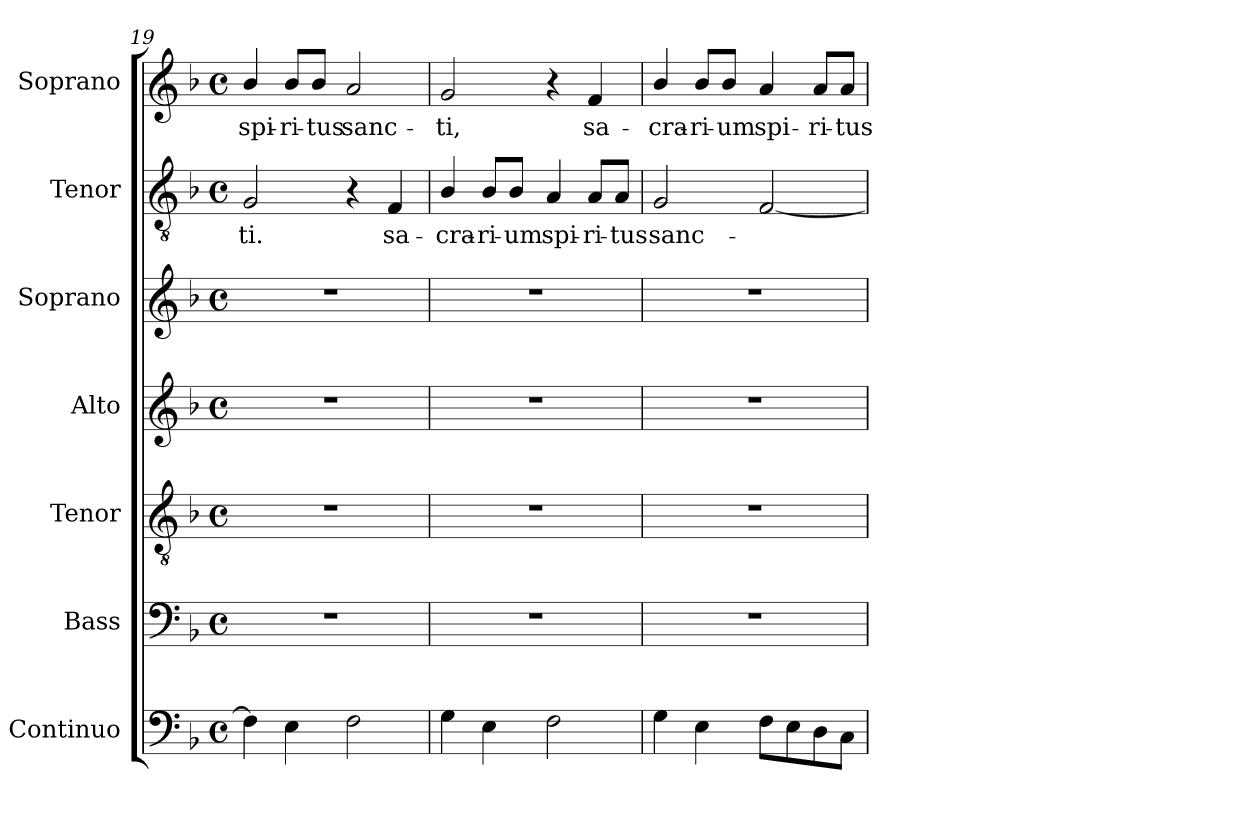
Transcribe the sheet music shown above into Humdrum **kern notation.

**kern	**kern	**kern	**kern	**kern	**kern	**text	**kern	**text
*part7	*part6	*part5	*part4	*part3	*part2	*part2	*part1	*part1
*staff7	*staff6	*staff5	*staff4	*staff3	*staff2	*staff2	*staff1	*staff1
*I"Continuo	*I"Bass	*I"Tenor	*I"Alto	*I"Soprano	*I"Tenor	*	*I"Soprano	*
*I'Cont.	*I'B.	*I'T.	*I'A.	*I'S.	*I'T.	*	*I'S.	*
*clefF4	*clefF4	*clefGv2	*clefG2	*clefG2	*clefGv2	*	*clefG2	*
*	*	*ITrd7c12	*	*	*ITrd7c12	*	*	*
*k[b-]	*k[b-]	*k[b-]	*k[b-]	*k[b-]	*k[b-]	*	*k[b-]	*
*F:	*F:	*F:	*F:	*F:	*F:	*	*F:	*
*M4/4	*M4/4	*M4/4	*M4/4	*M4/4	*M4/4	*	*M4/4	*
*met(c)	*met(c)	*met(c)	*met(c)	*met(c)	*met(c)	*	*met(c)	*
=19	=19	=19	=19	=19	=19	=19	=19	=19
!	!	!	!	!	!	!LO:LY:b:color=#000000	!	!
!	!	!	!	!	!	!	!	!LO:LY:b:color=#000000
4Fi\]	1r	1r	1r	1r	2GGi/	-ti.	4b-i/	spi-
!	!	!	!	!	!	!	!	!LO:LY:b:color=#000000
4Ei\	.	.	.	.	.	.	8b-i/L	-ri-
!	!	!	!	!	!	!	!	!LO:LY:b:color=#000000
.	.	.	.	.	.	.	8b-i/J	-tus
!	!	!	!	!	!	!	!	!LO:LY:b:color=#000000
2Fi\	.	.	.	.	4r	.	2ai/	sanc-
!	!	!	!	!	!	!LO:LY:b:color=#000000	!	!
.	.	.	.	.	4FFi/	sa-	.	.
=20	=20	=20	=20	=20	=20	=20	=20	=20
!	!	!	!	!	!	!LO:LY:b:color=#000000	!	!
!	!	!	!	!	!	!	!	!LO:LY:b:color=#000000
4Gi\	1r	1r	1r	1r	4BB-i/	-cra-	2gi/	-ti,
!	!	!	!	!	!	!LO:LY:b:color=#000000	!	!
4Ei\	.	.	.	.	8BB-i/L	-ri-	.	.
!	!	!	!	!	!	!LO:LY:b:color=#000000	!	!
.	.	.	.	.	8BB-i/J	-um	.	.
!	!	!	!	!	!	!LO:LY:b:color=#000000	!	!
2Fi\	.	.	.	.	4AAi/	spi-	4r	.
!	!	!	!	!	!	!LO:LY:b:color=#000000	!	!
!	!	!	!	!	!	!	!	!LO:LY:b:color=#000000
.	.	.	.	.	8AAi/L	-ri-	4fi/	sa-
!	!	!	!	!	!	!LO:LY:b:color=#000000	!	!
.	.	.	.	.	8AAi/J	-tus	.	.
=21	=21	=21	=21	=21	=21	=21	=21	=21
!	!	!	!	!	!	!LO:LY:b:color=#000000	!	!
!	!	!	!	!	!	!	!	!LO:LY:b:color=#000000
4Gi\	1r	1r	1r	1r	2GGi/	sanc-	4b-i/	-cra-
!	!	!	!	!	!	!	!	!LO:LY:b:color=#000000
4Ei\	.	.	.	.	.	.	8b-i/L	-ri-
!	!	!	!	!	!	!	!	!LO:LY:b:color=#000000
.	.	.	.	.	.	.	8b-i/J	-um
!	!	!	!	!	!	!	!	!LO:LY:b:color=#000000
8Fi\L	.	.	.	.	[2FFi/	.	4ai/	spi-
8Ei\	.	.	.	.	.	.	.	.
!	!	!	!	!	!	!	!	!LO:LY:b:color=#000000
8Di\	.	.	.	.	.	.	8ai/L	-ri-
!	!	!	!	!	!	!	!	!LO:LY:b:color=#000000
8Ci\J	.	.	.	.	.	.	8ai/J	-tus
=	=	=	=	=	=	=	=	=
*-	*-	*-	*-	*-	*-	*-	*-	*-
